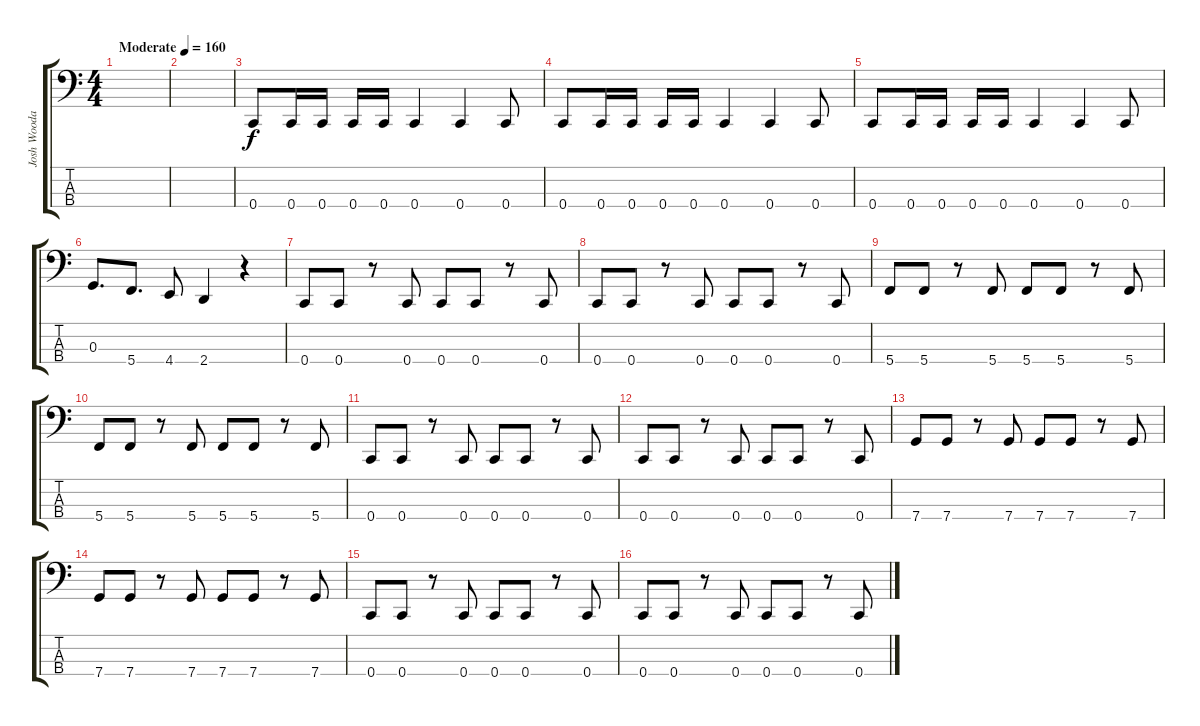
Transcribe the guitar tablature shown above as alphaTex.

\track ("Josh Woodard" "Josh Wooda") {instrument electricbasspick}
\staff {score tabs}
\tuning (F2 C2 G1 C1) {hide}
\ts (4 4)
\tempo (160 "Moderate")
\clef f4
\ks c
|
|
0.4.8 0.4.16 0.4.16 0.4.16 0.4.16 0.4.4 0.4.4 0.4.8 |
0.4.8 0.4.16 0.4.16 0.4.16 0.4.16 0.4.4 0.4.4 0.4.8 |
0.4.8 0.4.16 0.4.16 0.4.16 0.4.16 0.4.4 0.4.4 0.4.8 |
0.3.8{d} 5.4.8{d} 4.4.8 2.4.4 r.4 |
0.4.8 0.4.8 r.8 0.4.8 0.4.8 0.4.8 r.8 0.4.8 |
0.4.8 0.4.8 r.8 0.4.8 0.4.8 0.4.8 r.8 0.4.8 |
5.4.8 5.4.8 r.8 5.4.8 5.4.8 5.4.8 r.8 5.4.8 |
5.4.8 5.4.8 r.8 5.4.8 5.4.8 5.4.8 r.8 5.4.8 |
0.4.8 0.4.8 r.8 0.4.8 0.4.8 0.4.8 r.8 0.4.8 |
0.4.8 0.4.8 r.8 0.4.8 0.4.8 0.4.8 r.8 0.4.8 |
7.4.8 7.4.8 r.8 7.4.8 7.4.8 7.4.8 r.8 7.4.8 |
7.4.8 7.4.8 r.8 7.4.8 7.4.8 7.4.8 r.8 7.4.8 |
0.4.8 0.4.8 r.8 0.4.8 0.4.8 0.4.8 r.8 0.4.8 |
0.4.8 0.4.8 r.8 0.4.8 0.4.8 0.4.8 r.8 0.4.8
